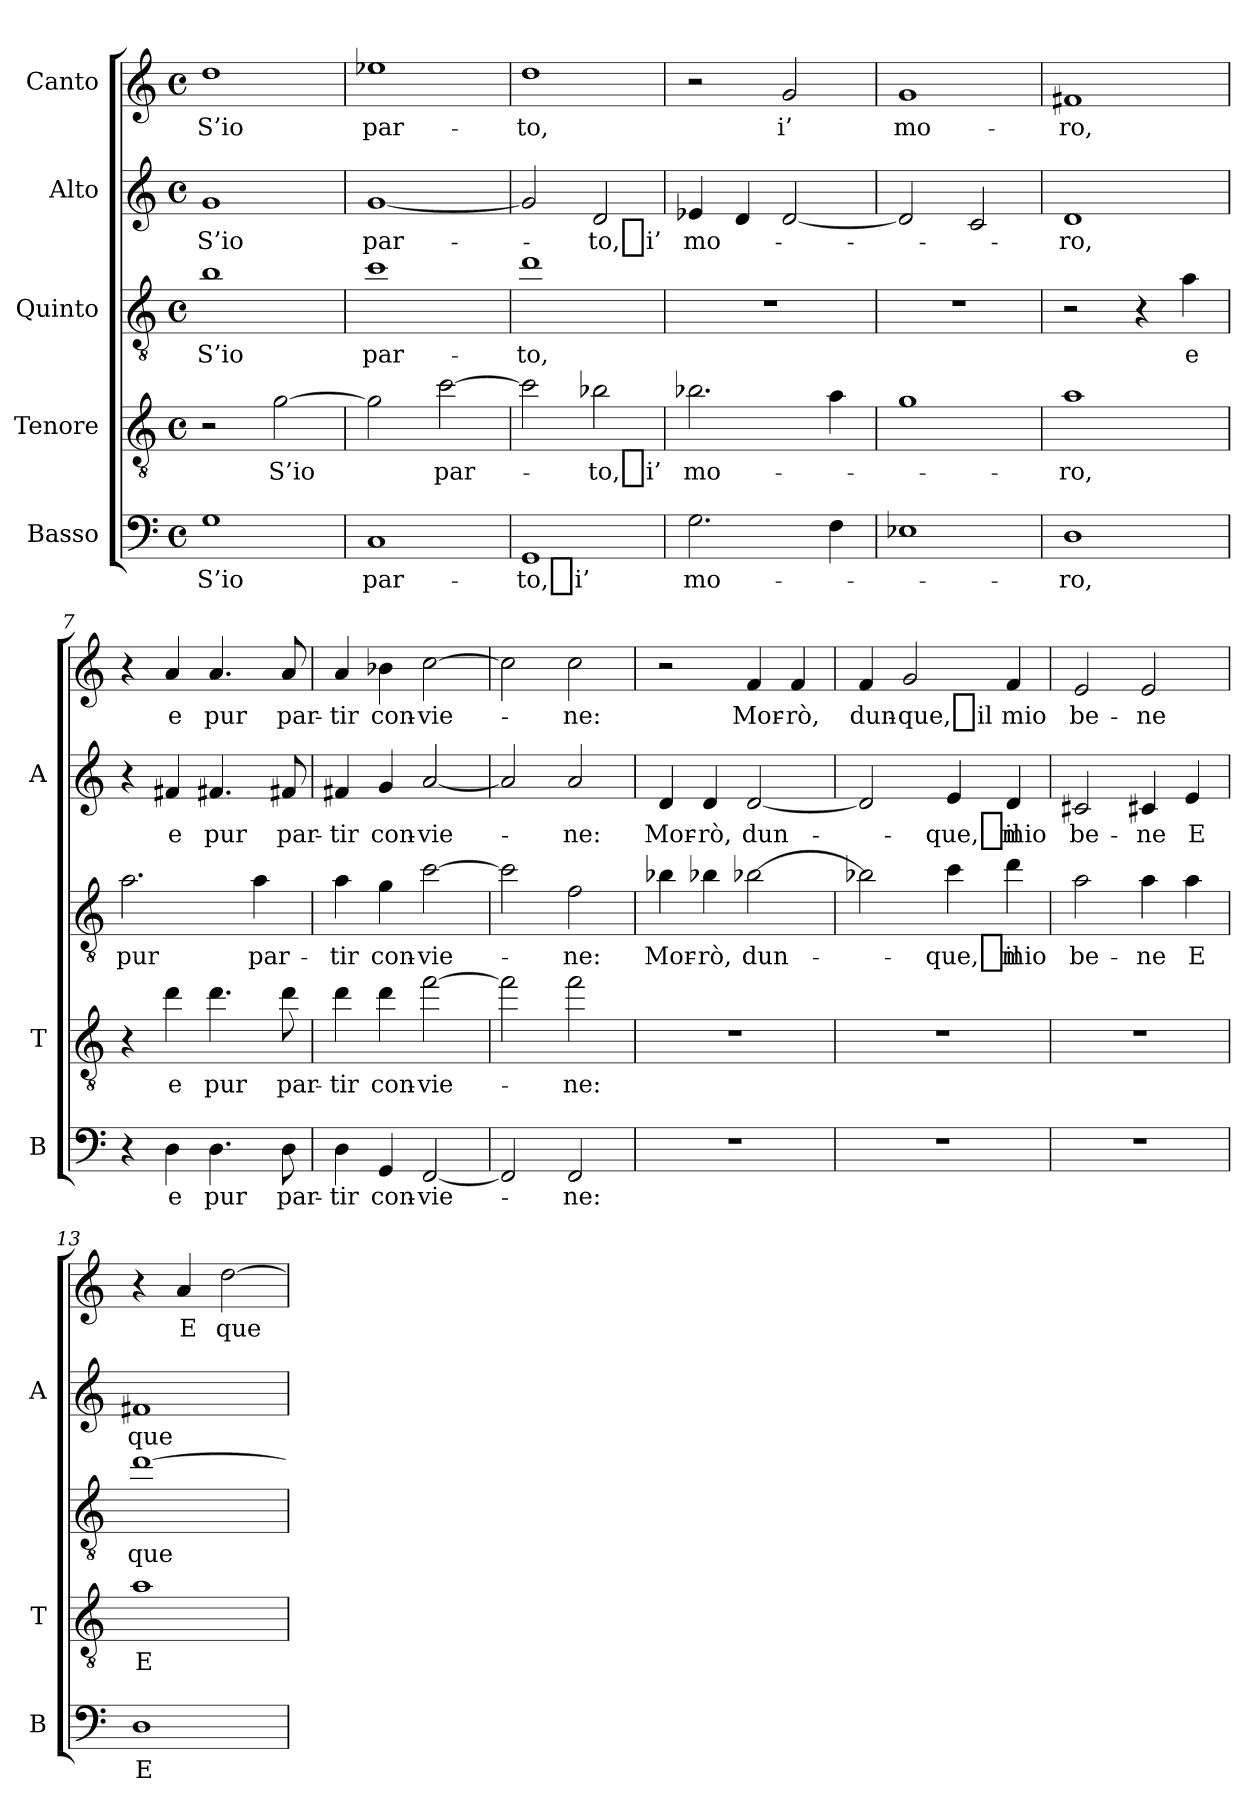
**kern	**text	**kern	**text	**kern	**text	**kern	**text	**kern	**text
*part5	*part5	*part4	*part4	*part3	*part3	*part2	*part2	*part1	*part1
*staff5	*staff5	*staff4	*staff4	*staff3	*staff3	*staff2	*staff2	*staff1	*staff1
*I"Basso	*	*I"Tenore	*	*I"Quinto	*	*I"Alto	*	*I"Canto	*
*I'B	*	*I'T	*	*	*	*I'A	*	*	*
*clefF4	*	*clefGv2	*	*clefGv2	*	*clefG2	*	*clefG2	*
*k[]	*	*k[]	*	*k[]	*	*k[]	*	*k[]	*
*C:	*	*C:	*	*C:	*	*C:	*	*C:	*
*M4/4	*	*M4/4	*	*M4/4	*	*M4/4	*	*M4/4	*
*met(c)	*	*met(c)	*	*met(c)	*	*met(c)	*	*met(c)	*
=1	=1	=1	=1	=1	=1	=1	=1	=1	=1
1G	-S’io	2r	.	1b	-S’io	1g	-S’io	1dd	-S’io
.	.	[2g	-S’io	.	.	.	.	.	.
=2	=2	=2	=2	=2	=2	=2	=2	=2	=2
1C	par-	2g]	-	1cc	par-	[1g	par-	1ee-X	par-
.	.	[2cc	par-	.	.	.	.	.	.
=3	=3	=3	=3	=3	=3	=3	=3	=3	=3
1GG	-to,_i’	2cc]	.	1dd	-to,	2g]	.	1dd	-to,
.	.	2b-X	-to,_i’	.	.	2d	-to,_i’	.	.
=4	=4	=4	=4	=4	=4	=4	=4	=4	=4
2.G	mo-	2.b-X	mo-	1r	.	4e-X	mo-	2r	.
.	.	.	.	.	.	4d	.	.	.
.	.	.	.	.	.	[2d	.	2g	-i’
4F	.	4a	.	.	.	.	.	.	.
=5	=5	=5	=5	=5	=5	=5	=5	=5	=5
1E-X	.	1g	.	1r	.	2d]	.	1g	mo-
.	.	.	.	.	.	2c	.	.	.
=6	=6	=6	=6	=6	=6	=6	=6	=6	=6
1D	-ro,	1a	-ro,	2r	.	1d	-ro,	1f#X	-ro,
.	.	.	.	4r	.	.	.	.	.
.	.	.	.	4a	-e	.	.	.	.
=7	=7	=7	=7	=7	=7	=7	=7	=7	=7
4r	.	4r	.	2.a	-pur	4r	.	4r	.
4D	-e	4dd	-e	.	.	4f#X	-e	4a	-e
4.D	-pur	4.dd	-pur	.	.	4.f#X	-pur	4.a	-pur
.	.	.	.	4a	par-	.	.	.	.
8D	par-	8dd	par-	.	.	8f#X	par-	8a	par-
=8	=8	=8	=8	=8	=8	=8	=8	=8	=8
4D	-tir	4dd	-tir	4a	-tir	4f#X	-tir	4a	-tir
4GG	con-	4dd	con-	4g	con-	4g	con-	4b-X	con-
[2FF	vie-	[2ff	vie-	[2cc	vie-	[2a	vie-	[2cc	vie-
!!LO:LB:g=z
=9	=9	=9	=9	=9	=9	=9	=9	=9	=9
2FF]	.	2ff]	.	2cc]	.	2a]	.	2cc]	.
2FF	-ne:	2ff	-ne:	2f	-ne:	2a	-ne:	2cc	-ne:
=10	=10	=10	=10	=10	=10	=10	=10	=10	=10
1r	.	1r	.	4b-X	Mor-	4d	Mor-	2r	.
.	.	.	.	4b-X	-rò,	4d	-rò,	.	.
.	.	.	.	[2b-X	dun-	[2d	dun-	4f	Mor-
.	.	.	.	.	.	.	.	4f	-rò,
=11	=11	=11	=11	=11	=11	=11	=11	=11	=11
1r	.	1r	.	2b-X]	.	2d]	.	4f	dun-
.	.	.	.	.	.	.	.	2g	-que,_il
.	.	.	.	4cc	-que,_il	4e	-que,_il	.	.
.	.	.	.	4dd	-mio	4d	-mio	4f	-mio
=12	=12	=12	=12	=12	=12	=12	=12	=12	=12
1r	.	1r	.	2a	be-	2c#X	be-	2e	be-
.	.	.	.	4a	-ne	4c#X	-ne	2e	-ne
.	.	.	.	4a	-E	4e	-E	.	.
=13	=13	=13	=13	=13	=13	=13	=13	=13	=13
1D	-E	1a	-E	[1dd	que-	1f#X	que-	4r	.
.	.	.	.	.	.	.	.	4a	-E
.	.	.	.	.	.	.	.	[2dd	que-
=	=	=	=	=	=	=	=	=	=
*-	*-	*-	*-	*-	*-	*-	*-	*-	*-
